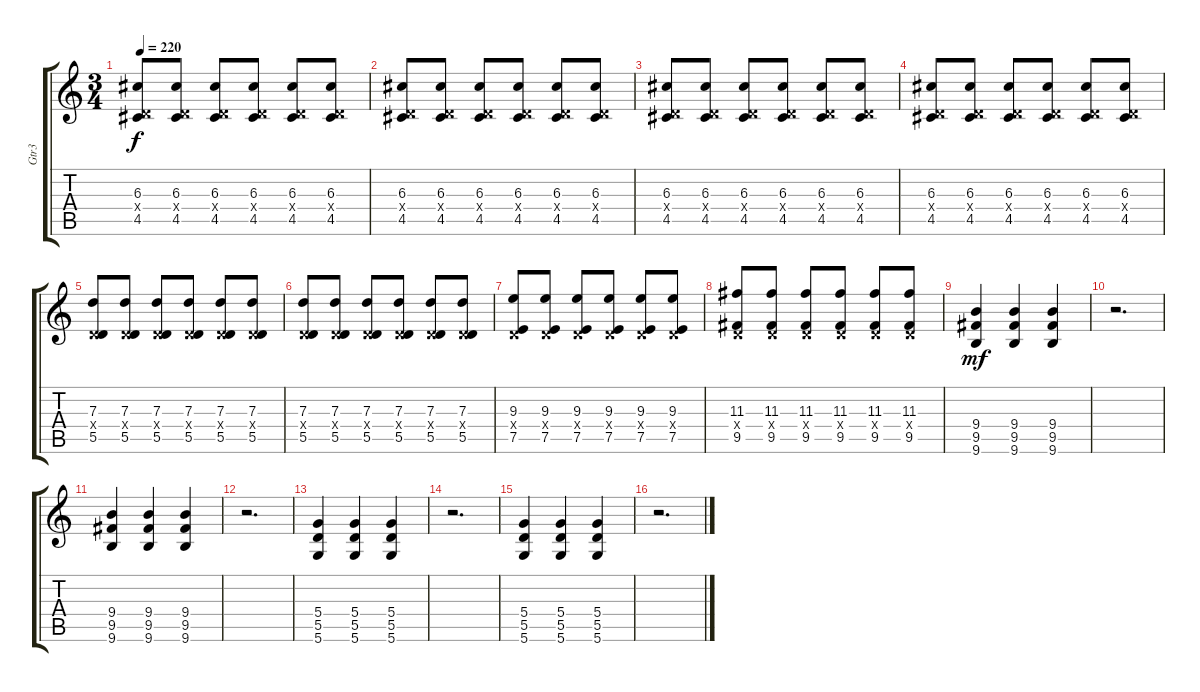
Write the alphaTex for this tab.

\track ("Gtr3" "Gtr3") {instrument electricguitarclean}
\staff {score tabs}
\tuning (E4 B3 G3 D3 A2 D2) {hide}
\ts (3 4)
\tempo 220
\clef g2
\ks c
(6.3 0.4{x} 4.5).8{dy f} (6.3 0.4{x} 4.5).8 (6.3 0.4{x} 4.5).8 (6.3 0.4{x} 4.5).8 (6.3 0.4{x} 4.5).8 (6.3 0.4{x} 4.5).8 |
(6.3 0.4{x} 4.5).8 (6.3 0.4{x} 4.5).8 (6.3 0.4{x} 4.5).8 (6.3 0.4{x} 4.5).8 (6.3 0.4{x} 4.5).8 (6.3 0.4{x} 4.5).8 |
(6.3 0.4{x} 4.5).8 (6.3 0.4{x} 4.5).8 (6.3 0.4{x} 4.5).8 (6.3 0.4{x} 4.5).8 (6.3 0.4{x} 4.5).8 (6.3 0.4{x} 4.5).8 |
(6.3 0.4{x} 4.5).8 (6.3 0.4{x} 4.5).8 (6.3 0.4{x} 4.5).8 (6.3 0.4{x} 4.5).8 (6.3 0.4{x} 4.5).8 (6.3 0.4{x} 4.5).8 |
(7.3 0.4{x} 5.5).8 (7.3 0.4{x} 5.5).8 (7.3 0.4{x} 5.5).8 (7.3 0.4{x} 5.5).8 (7.3 0.4{x} 5.5).8 (7.3 0.4{x} 5.5).8 |
(7.3 0.4{x} 5.5).8 (7.3 0.4{x} 5.5).8 (7.3 0.4{x} 5.5).8 (7.3 0.4{x} 5.5).8 (7.3 0.4{x} 5.5).8 (7.3 0.4{x} 5.5).8 |
(9.3 0.4{x} 7.5).8 (9.3 0.4{x} 7.5).8 (9.3 0.4{x} 7.5).8 (9.3 0.4{x} 7.5).8 (9.3 0.4{x} 7.5).8 (9.3 0.4{x} 7.5).8 |
(11.3 0.4{x} 9.5).8 (11.3 0.4{x} 9.5).8 (11.3 0.4{x} 9.5).8 (11.3 0.4{x} 9.5).8 (11.3 0.4{x} 9.5).8 (11.3 0.4{x} 9.5).8 |
(9.4 9.5 9.6).4{dy mf} (9.4 9.5 9.6).4 (9.4 9.5 9.6).4 |
r.2{d} |
(9.4 9.5 9.6).4 (9.4 9.5 9.6).4 (9.4 9.5 9.6).4 |
r.2{d} |
(5.4 5.5 5.6).4 (5.4 5.5 5.6).4 (5.4 5.5 5.6).4 |
r.2{d} |
(5.4 5.5 5.6).4 (5.4 5.5 5.6).4 (5.4 5.5 5.6).4 |
r.2{d}
